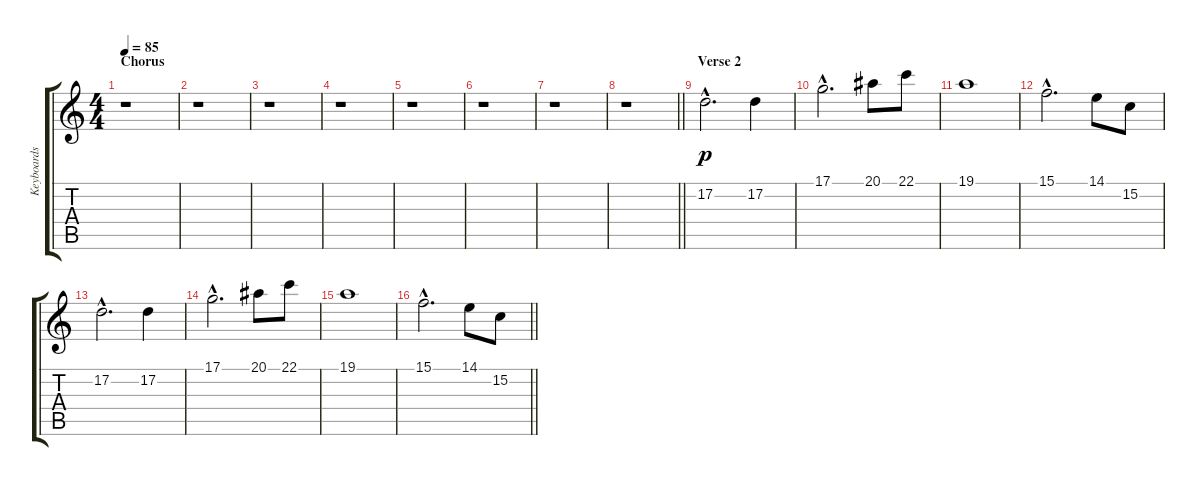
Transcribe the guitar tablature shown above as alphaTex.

\track ("Keyboards" "Keyboards") {instrument recorder}
\staff {score tabs}
\tuning (D4 A3 F3 C3 G2 D2) {hide}
\ts (4 4)
\section ("" "Chorus")
\tempo 85
\clef g2
\ks c
r.1{dy f} |
r.1 |
r.1 |
r.1 |
r.1 |
r.1 |
r.1 |
\barLineRight lightlight
r.1 |
\section ("" "Verse 2")
17.2{hac}.2{d dy p volume 16} 17.2.4 |
17.1{hac}.2{d} 20.1.8 22.1.8 |
19.1.1 |
15.1{hac}.2{d} 14.1.8 15.2.8 |
17.2{hac}.2{d} 17.2.4 |
17.1{hac}.2{d} 20.1.8 22.1.8 |
19.1.1 |
\barLineRight lightlight
15.1{hac}.2{d} 14.1.8 15.2.8
